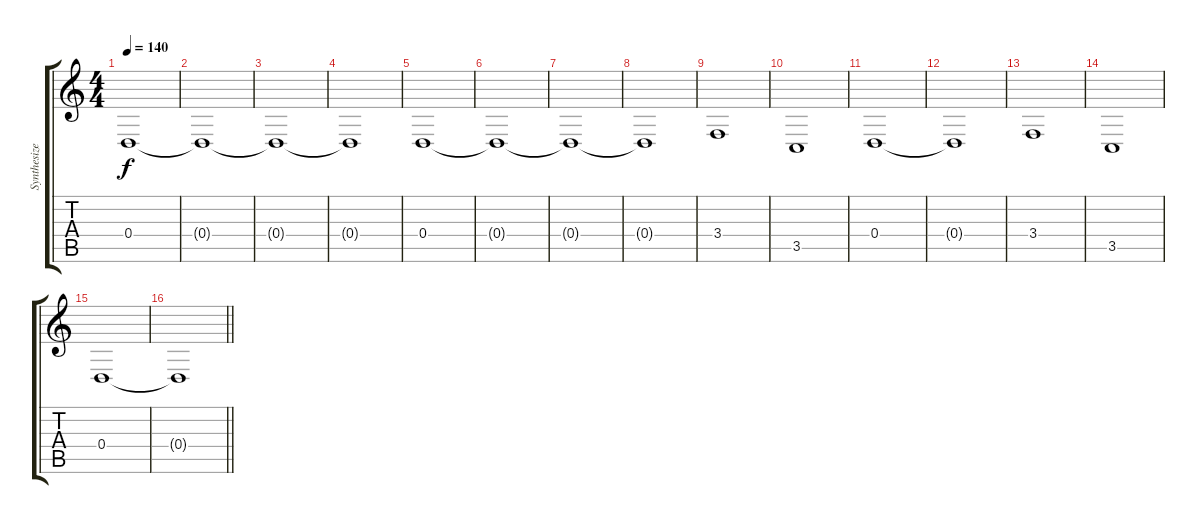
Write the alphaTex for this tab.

\track ("Synthesizer" "Synthesize") {instrument pad4choir}
\staff {score tabs}
\tuning (E4 B3 G3 D3 A2 D2) {hide}
\ts (4 4)
\tempo 140
\clef g2
\ks c
0.4.1{dy f} |
0.4{t}.1 |
0.4{t}.1 |
0.4{t}.1 |
0.4.1 |
0.4{t}.1 |
0.4{t}.1 |
0.4{t}.1 |
3.4.1 |
3.5.1 |
0.4.1 |
0.4{t}.1 |
3.4.1 |
3.5.1 |
0.4.1 |
\barLineRight lightlight
0.4{t}.1
